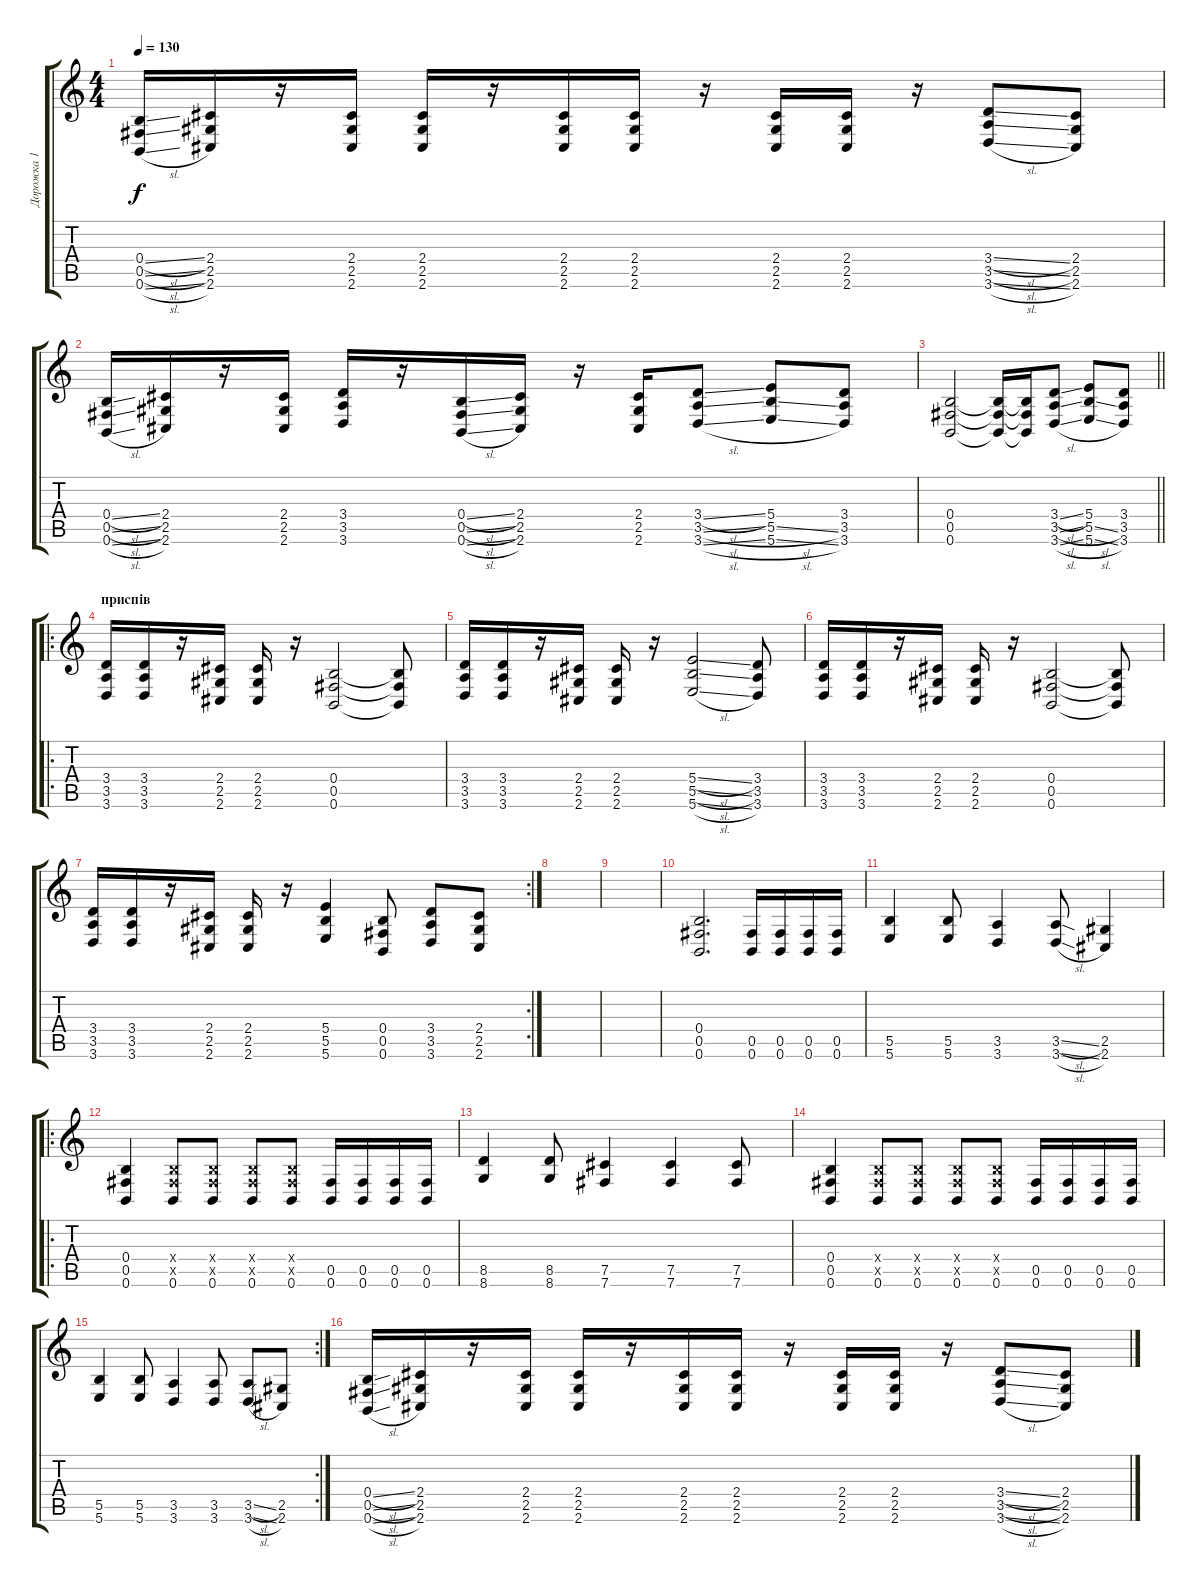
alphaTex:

\track ("Дорожка 1" "Дорожка 1") {instrument overdrivenguitar}
\staff {score tabs}
\tuning (Db4 Ab3 E3 B2 Gb2 B1) {hide}
\ts (4 4)
\tempo 130
\clef g2
\ks c
(0.4{sl} 0.5{sl} 0.6{sl}).16{dy f} (2.4 2.5 2.6).16 r.16 (2.4 2.5 2.6).16 (2.4 2.5 2.6).16 r.16 (2.4 2.5 2.6).16 (2.4 2.5 2.6).16 r.16 (2.4 2.5 2.6).16 (2.4 2.5 2.6).16 r.16 (3.4{sl} 3.5{sl} 3.6{sl}).8 (2.4 2.5 2.6).8 |
(0.4{sl} 0.5{sl} 0.6{sl}).16 (2.4 2.5 2.6).16 r.16 (2.4 2.5 2.6).16 (3.4 3.5 3.6).16 r.16 (0.4{sl} 0.5{sl} 0.6{sl}).16 (2.4 2.5 2.6).16 r.16 (2.4 2.5 2.6).16 (3.4{sl} 3.5{sl} 3.6{sl}).8 (5.4 5.5{sl} 5.6{sl}).8 (3.4 3.5 3.6).8 |
\barLineRight lightlight
(0.4 0.5 0.6).2 (0.4{t} 0.5{t} 0.6{t}).16 (0.4{t} 0.5{t} 0.6{t}).16 (3.4{sl} 3.5{sl} 3.6{sl}).8 (5.4 5.5{sl} 5.6{sl}).8 (3.4 3.5 3.6).8 |
\ro
\section ("" "приспів")
(3.4 3.5 3.6).16 (3.4 3.5 3.6).16 r.16 (2.4 2.5 2.6).16 (2.4 2.5 2.6).16 r.16 (0.4 0.5 0.6).2 (0.4{t} 0.5{t} 0.6{t}).8 |
(3.4 3.5 3.6).16 (3.4 3.5 3.6).16 r.16 (2.4 2.5 2.6).16 (2.4 2.5 2.6).16 r.16 (5.4{sl} 5.5{sl} 5.6{sl}).2 (3.4 3.5 3.6).8 |
(3.4 3.5 3.6).16 (3.4 3.5 3.6).16 r.16 (2.4 2.5 2.6).16 (2.4 2.5 2.6).16 r.16 (0.4 0.5 0.6).2 (0.4{t} 0.5{t} 0.6{t}).8 |
\rc 2
(3.4 3.5 3.6).16 (3.4 3.5 3.6).16 r.16 (2.4 2.5 2.6).16 (2.4 2.5 2.6).16 r.16 (5.4 5.5 5.6).4 (0.4 0.5 0.6).8 (3.4 3.5 3.6).8 (2.4 2.5 2.6).8 |
|
|
(0.4 0.5 0.6).2{d} (0.5 0.6).16 (0.5 0.6).16 (0.5 0.6).16 (0.5 0.6).16 |
(5.5 5.6).4 (5.5 5.6).8 (3.5 3.6).4 (3.5{sl} 3.6{sl}).8 (2.5 2.6).4 |
\ro
(0.4 0.5 0.6).4 (0.4{x} 0.5{x} 0.6).8 (0.4{x} 0.5{x} 0.6).8 (0.4{x} 0.5{x} 0.6).8 (0.4{x} 0.5{x} 0.6).8 (0.5 0.6).16 (0.5 0.6).16 (0.5 0.6).16 (0.5 0.6).16 |
(8.5 8.6).4 (8.5 8.6).8 (7.5 7.6).4 (7.5 7.6).4 (7.5 7.6).8 |
(0.4 0.5 0.6).4 (0.4{x} 0.5{x} 0.6).8 (0.4{x} 0.5{x} 0.6).8 (0.4{x} 0.5{x} 0.6).8 (0.4{x} 0.5{x} 0.6).8 (0.5 0.6).16 (0.5 0.6).16 (0.5 0.6).16 (0.5 0.6).16 |
\rc 2
(5.5 5.6).4 (5.5 5.6).8 (3.5 3.6).4 (3.5 3.6).8 (3.5{sl} 3.6{sl}).8 (2.5 2.6).8 |
(0.4{sl} 0.5{sl} 0.6{sl}).16 (2.4 2.5 2.6).16 r.16 (2.4 2.5 2.6).16 (2.4 2.5 2.6).16 r.16 (2.4 2.5 2.6).16 (2.4 2.5 2.6).16 r.16 (2.4 2.5 2.6).16 (2.4 2.5 2.6).16 r.16 (3.4{sl} 3.5{sl} 3.6{sl}).8 (2.4 2.5 2.6).8
